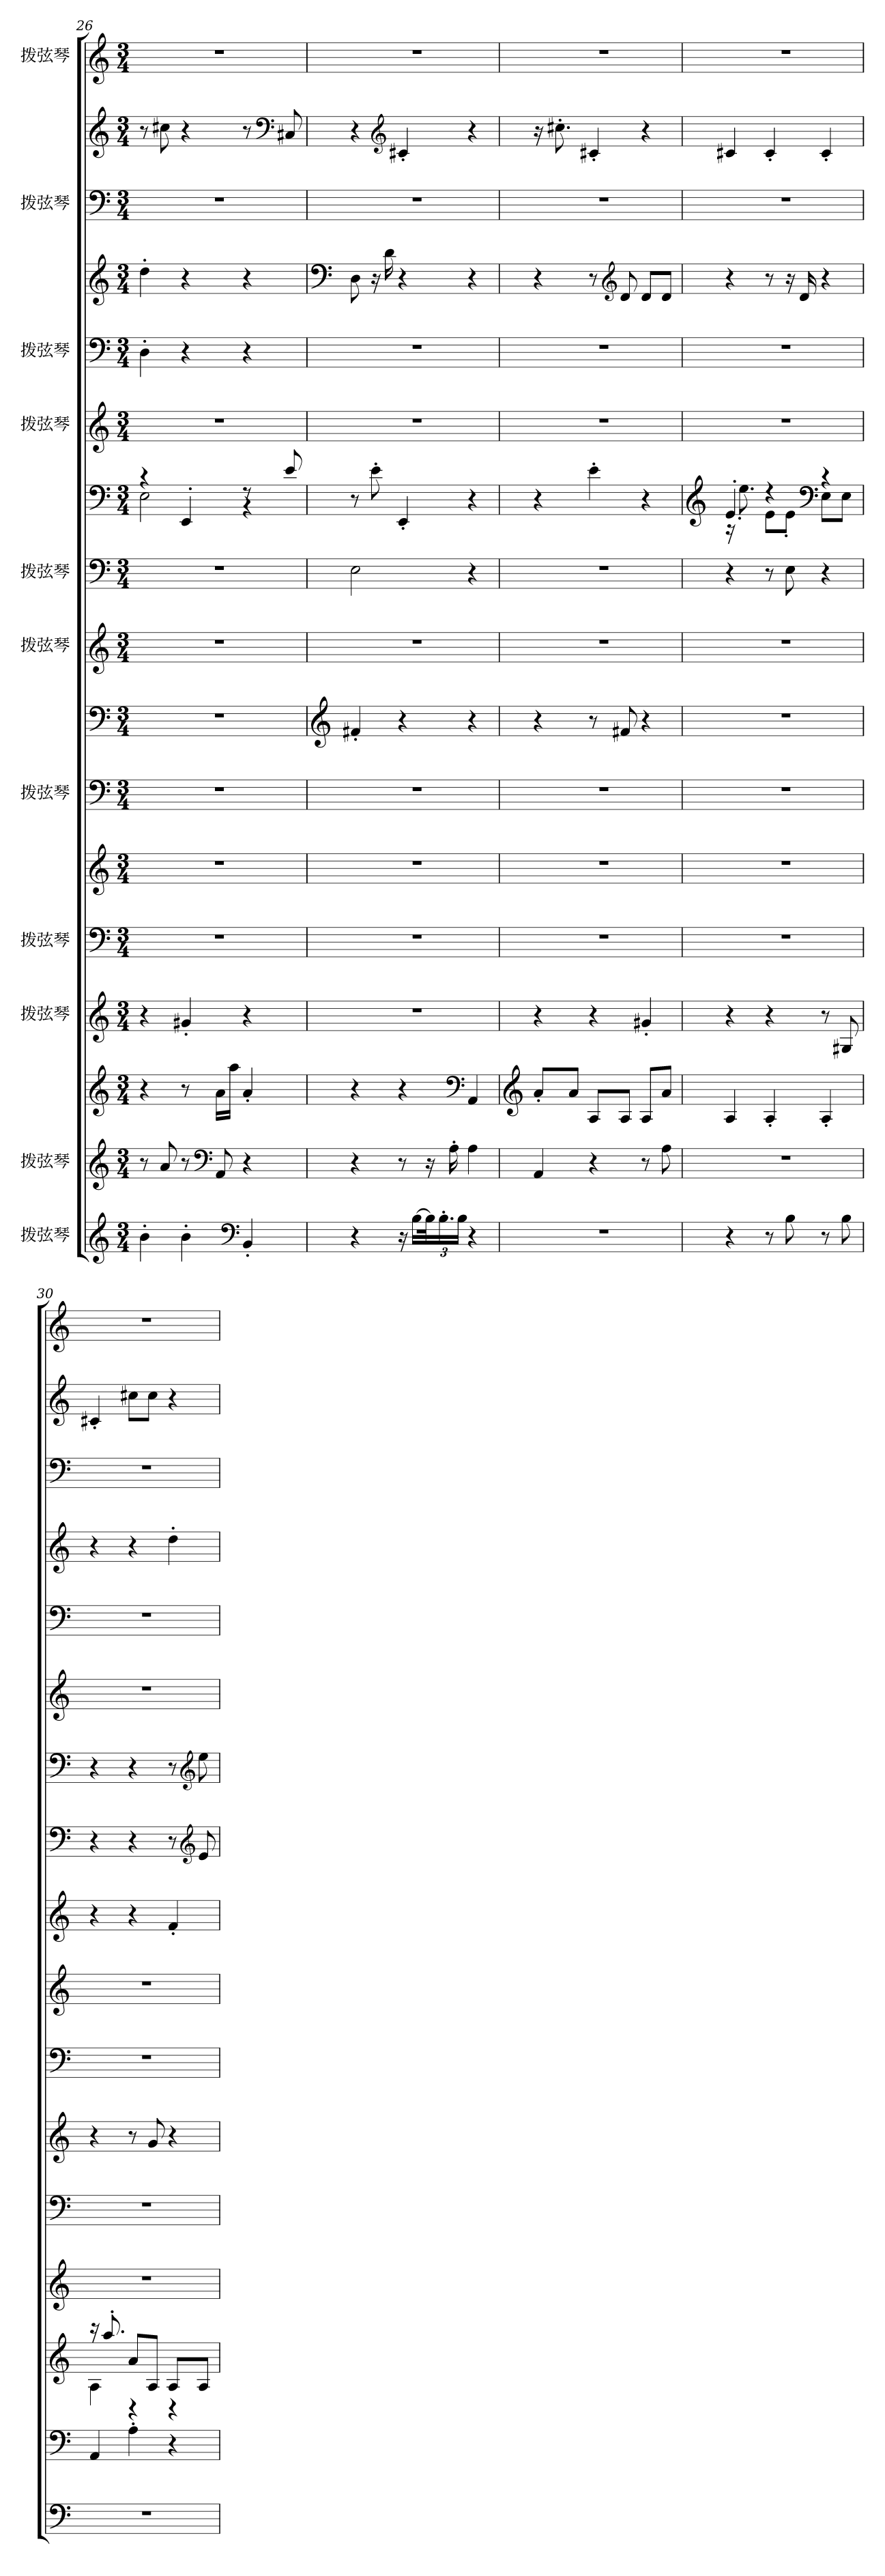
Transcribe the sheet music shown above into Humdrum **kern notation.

**kern	**kern	**kern	**kern	**kern	**kern	**kern	**kern	**kern	**kern	**kern	**kern	**kern	**kern	**kern	**kern	**kern
*part11	*part10	*part10	*part9	*part8	*part8	*part7	*part7	*part6	*part5	*part5	*part4	*part3	*part3	*part2	*part2	*part1
*staff17	*staff16	*staff15	*staff14	*staff13	*staff12	*staff11	*staff10	*staff9	*staff8	*staff7	*staff6	*staff5	*staff4	*staff3	*staff2	*staff1
*I"拨弦琴	*I"拨弦琴	*	*I"拨弦琴	*I"拨弦琴	*	*I"拨弦琴	*	*I"拨弦琴	*I"拨弦琴	*	*I"拨弦琴	*I"拨弦琴	*	*I"拨弦琴	*	*I"拨弦琴
*clefG2	*clefG2	*clefG2	*clefG2	*clefF4	*clefG2	*clefF4	*clefF4	*clefG2	*clefF4	*clefF4	*clefG2	*clefF4	*clefG2	*clefF4	*clefG2	*clefG2
*k[]	*k[]	*k[]	*k[]	*k[]	*k[]	*k[]	*k[]	*k[]	*k[]	*k[]	*k[]	*k[]	*k[]	*k[]	*k[]	*k[]
*M3/4	*M3/4	*M3/4	*M3/4	*M3/4	*M3/4	*M3/4	*M3/4	*M3/4	*M3/4	*M3/4	*M3/4	*M3/4	*M3/4	*M3/4	*M3/4	*M3/4
=26	=26	=26	=26	=26	=26	=26	=26	=26	=26	=26	=26	=26	=26	=26	=26	=26
*	*	*	*	*	*	*	*	*	*	*^	*	*	*	*	*	*
4b'\	8r	4r	4r	2.r	2.r	2.r	2.r	2.r	2.r	4r	2E\	2.r	4D'\	4dd'\	2.r	8r	2.r
.	8a/	.	.	.	.	.	.	.	.	.	.	.	.	.	.	8cc#X\	.
4b'\	8r	8r	4g#X'/	.	.	.	.	.	.	4EE'/	.	.	4r	4r	.	4r	.
*	*clefF4	*	*	*	*	*	*	*	*	*	*	*	*	*	*	*	*
.	8AA/	16a\LL	.	.	.	.	.	.	.	.	.	.	.	.	.	.	.
.	.	16aa\JJ	.	.	.	.	.	.	.	.	.	.	.	.	.	.	.
*clefF4	*	*	*	*	*	*	*	*	*	*	*	*	*	*	*	*	*
4BB'/	4r	4a'/	4r	.	.	.	.	.	.	8r	4r	.	4r	4r	.	8r	.
*	*	*	*	*	*	*	*	*	*	*	*	*	*	*	*	*clefF4	*
.	.	.	.	.	.	.	.	.	.	8e/	.	.	.	.	.	8C#X/	.
*	*	*	*	*	*	*	*	*	*	*v	*v	*	*	*	*	*	*
!!LO:PB:g=z
=27	=27	=27	=27	=27	=27	=27	=27	=27	=27	=27	=27	=27	=27	=27	=27	=27
*	*	*	*	*	*	*	*clefG2	*	*	*	*	*	*clefF4	*	*	*
4r	4r	4r	2.r	2.r	2.r	2.r	4f#X'/	2.r	2E\	8r	2.r	2.r	8D\	2.r	4r	2.r
.	.	.	.	.	.	.	.	.	.	8e'\	.	.	16r	.	.	.
.	.	.	.	.	.	.	.	.	.	.	.	.	16d\	.	.	.
*	*	*	*	*	*	*	*	*	*	*	*	*	*	*	*clefG2	*
16r	8r	4r	.	.	.	.	4r	.	.	4EE'/	.	.	4r	.	4c#X'/	.
[16B\LL	.	.	.	.	.	.	.	.	.	.	.	.	.	.	.	.
*Xbrackettup	*	*	*	*	*	*	*	*	*	*	*	*	*	*	*	*
48B\K]	16r	.	.	.	.	.	.	.	.	.	.	.	.	.	.	.
24.B'\	.	.	.	.	.	.	.	.	.	.	.	.	.	.	.	.
.	16A'\	.	.	.	.	.	.	.	.	.	.	.	.	.	.	.
24B\JJ	.	.	.	.	.	.	.	.	.	.	.	.	.	.	.	.
*	*	*clefF4	*	*	*	*	*	*	*	*	*	*	*	*	*	*
4r	4A\	4AA/	.	.	.	.	4r	.	4r	4r	.	.	4r	.	4r	.
=28	=28	=28	=28	=28	=28	=28	=28	=28	=28	=28	=28	=28	=28	=28	=28	=28
*	*	*clefG2	*	*	*	*	*	*	*	*	*	*	*	*	*	*
2.r	4AA/	8a'/L	4r	2.r	2.r	2.r	4r	2.r	2.r	4r	2.r	2.r	4r	2.r	16r	2.r
.	.	.	.	.	.	.	.	.	.	.	.	.	.	.	8.cc#X'\	.
.	.	8a/J	.	.	.	.	.	.	.	.	.	.	.	.	.	.
.	4r	8A/L	4r	.	.	.	8r	.	.	4e'\	.	.	8r	.	4c#X'/	.
*	*	*	*	*	*	*	*	*	*	*	*	*	*clefG2	*	*	*
.	.	8A/J	.	.	.	.	8f#X/	.	.	.	.	.	8d/	.	.	.
.	8r	8A/L	4g#X'/	.	.	.	4r	.	.	4r	.	.	8d/L	.	4r	.
.	8A\	8a/J	.	.	.	.	.	.	.	.	.	.	8d/J	.	.	.
=29	=29	=29	=29	=29	=29	=29	=29	=29	=29	=29	=29	=29	=29	=29	=29	=29
*	*	*	*	*	*	*	*	*	*	*clefG2	*	*	*	*	*	*
*	*	*	*	*	*	*	*	*	*	*^	*	*	*	*	*	*
4r	2.r	4A/	4r	2.r	2.r	2.r	2.r	2.r	4r	4e'/	16r	2.r	2.r	4r	2.r	4c#X/	2.r
.	.	.	.	.	.	.	.	.	.	.	8.ee'\	.	.	.	.	.	.
8r	.	4A'/	4r	.	.	.	.	.	8r	4r	8e\L	.	.	8r	.	4c#'/	.
8B\	.	.	.	.	.	.	.	.	8E\	.	8e'\J	.	.	16r	.	.	.
.	.	.	.	.	.	.	.	.	.	.	.	.	.	16d/	.	.	.
*	*	*	*	*	*	*	*	*	*	*clefF4	*	*	*	*	*	*	*
8r	.	4A'/	8r	.	.	.	.	.	4r	4r	8E\L	.	.	4r	.	4c#'/	.
8B\	.	.	8G#X/	.	.	.	.	.	.	.	8E\J	.	.	.	.	.	.
*	*	*	*	*	*	*	*	*	*	*v	*v	*	*	*	*	*	*
!!LO:PB:g=z
=30	=30	=30	=30	=30	=30	=30	=30	=30	=30	=30	=30	=30	=30	=30	=30	=30
*	*	*^	*	*	*	*	*	*	*	*	*	*	*	*	*	*
2.r	4AA/	16r	4A\	2.r	2.r	4r	2.r	2.r	4r	4r	4r	2.r	2.r	4r	2.r	4c#X'/	2.r
.	.	8.aa'/	.	.	.	.	.	.	.	.	.	.	.	.	.	.	.
.	4A'\	8a/L	4r	.	.	8r	.	.	4r	4r	4r	.	.	4r	.	8cc#X\L	.
.	.	8A/J	.	.	.	8g/	.	.	.	.	.	.	.	.	.	8cc#\J	.
.	4r	8A/L	4r	.	.	4r	.	.	4f'/	8r	8r	.	.	4dd'\	.	4r	.
*	*	*	*	*	*	*	*	*	*	*clefG2	*clefG2	*	*	*	*	*	*
.	.	8A/J	.	.	.	.	.	.	.	8e/	8ee\	.	.	.	.	.	.
*	*	*v	*v	*	*	*	*	*	*	*	*	*	*	*	*	*	*
=	=	=	=	=	=	=	=	=	=	=	=	=	=	=	=	=
*-	*-	*-	*-	*-	*-	*-	*-	*-	*-	*-	*-	*-	*-	*-	*-	*-
